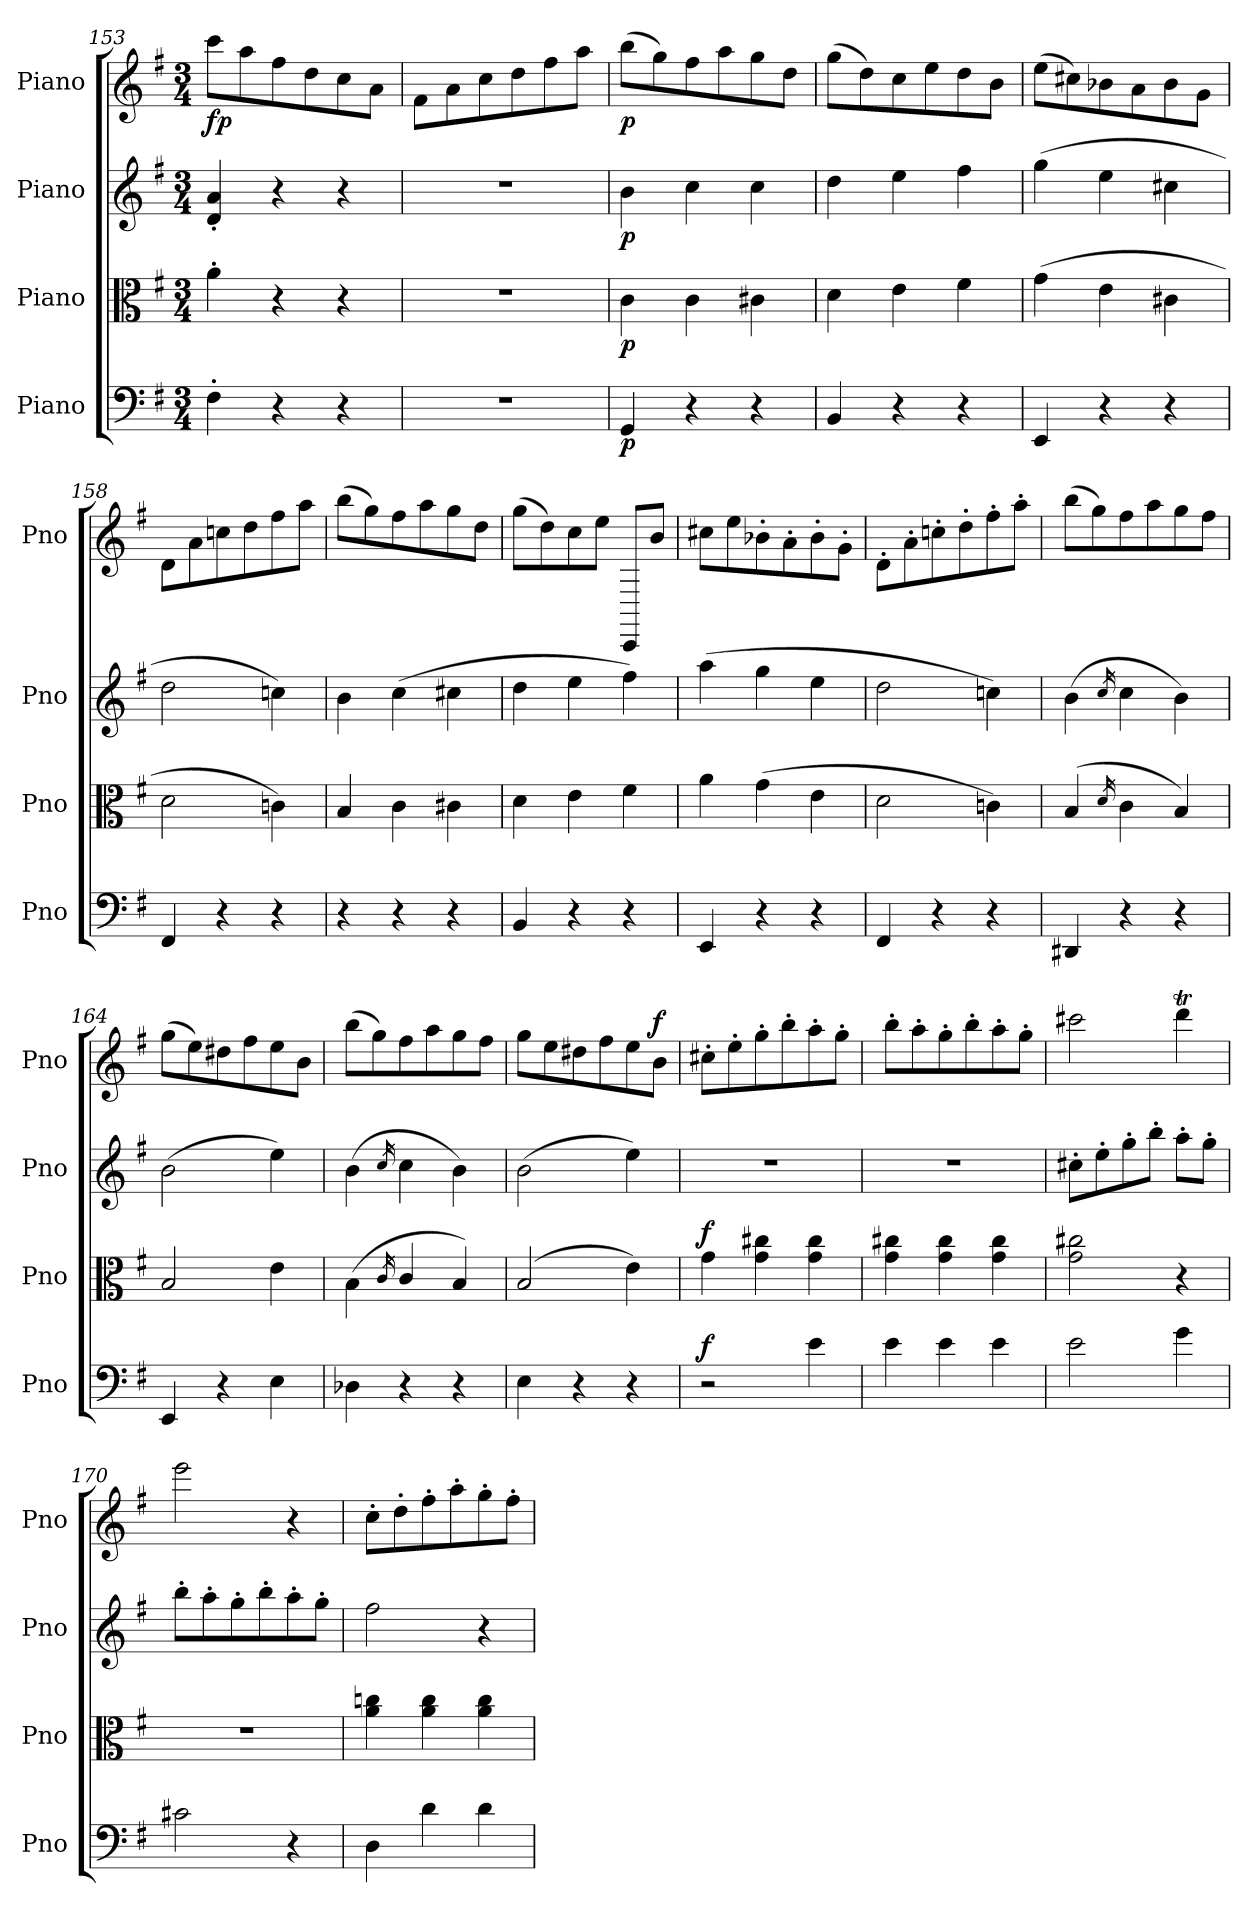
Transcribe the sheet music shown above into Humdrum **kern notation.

**kern	**dynam	**kern	**dynam	**kern	**dynam	**kern	**dynam
*part4	*part4	*part3	*part3	*part2	*part2	*part1	*part1
*staff4	*staff4	*staff3	*staff3	*staff2	*staff2	*staff1	*staff1
*I"Piano	*	*I"Piano	*	*I"Piano	*	*I"Piano	*
*I'Pno	*	*I'Pno	*	*I'Pno	*	*I'Pno	*
*clefF4	*	*clefC3	*	*clefG2	*	*clefG2	*
*k[f#]	*	*k[f#]	*	*k[f#]	*	*k[f#]	*
*M3/4	*	*M3/4	*	*M3/4	*	*M3/4	*
=153	=153	=153	=153	=153	=153	=153	=153
!	!	!	!	!	!	!	!LO:DY:b
4F#'\	.	4a'\	.	4d/' 4a/'	.	8ccc\L	fp
.	.	.	.	.	.	8aa\	.
4r	.	4r	.	4r	.	8ff#\	.
.	.	.	.	.	.	8dd\	.
4r	.	4r	.	4r	.	8cc\	.
.	.	.	.	.	.	8a\J	.
=154	=154	=154	=154	=154	=154	=154	=154
2.r	.	2.r	.	2.r	.	8f#\L	.
.	.	.	.	.	.	8a\	.
.	.	.	.	.	.	8cc\	.
.	.	.	.	.	.	8dd\	.
.	.	.	.	.	.	8ff#\	.
.	.	.	.	.	.	8aa\J	.
=155	=155	=155	=155	=155	=155	=155	=155
!	!LO:DY:b	!	!LO:DY:b	!	!LO:DY:b	!	!LO:DY:b
4GG/	p	4c\	p	4b\	p	(8bb\L	p
.	.	.	.	.	.	8gg\)	.
4r	.	4c\	.	4cc\	.	8ff#\	.
.	.	.	.	.	.	8aa\	.
4r	.	4c#X\	.	4cc\	.	8gg\	.
.	.	.	.	.	.	8dd\J	.
=156	=156	=156	=156	=156	=156	=156	=156
4BB/	.	4d\	.	4dd\	.	(8gg\L	.
.	.	.	.	.	.	8dd\)	.
4r	.	4e\	.	4ee\	.	8cc\	.
.	.	.	.	.	.	8ee\	.
4r	.	4f#\	.	4ff#\	.	8dd\	.
.	.	.	.	.	.	8b\J	.
=157	=157	=157	=157	=157	=157	=157	=157
4EE/	.	(4g\	.	(4gg\	.	(8ee\L	.
.	.	.	.	.	.	8cc#X\)	.
4r	.	4e\	.	4ee\	.	8b-X\	.
.	.	.	.	.	.	8a\	.
4r	.	4c#X\	.	4cc#X\	.	8b-\	.
.	.	.	.	.	.	8g\J	.
=158	=158	=158	=158	=158	=158	=158	=158
4FF#/	.	2d\	.	2dd\	.	8d\L	.
.	.	.	.	.	.	8a\	.
4r	.	.	.	.	.	8ccn\	.
.	.	.	.	.	.	8dd\	.
4r	.	4cn\)	.	4ccn\)	.	8ff#\	.
.	.	.	.	.	.	8aa\J	.
=159	=159	=159	=159	=159	=159	=159	=159
4r	.	4B/	.	4b\	.	(8bb\L	.
.	.	.	.	.	.	8gg\)	.
4r	.	4c\	.	(4cc\	.	8ff#\	.
.	.	.	.	.	.	8aa\	.
4r	.	4c#X\	.	4cc#X\	.	8gg\	.
.	.	.	.	.	.	8dd\J	.
=160	=160	=160	=160	=160	=160	=160	=160
4BB/	.	4d\	.	4dd\	.	(8gg\L	.
.	.	.	.	.	.	8dd\)	.
4r	.	4e\	.	4ee\	.	8cc\	.
.	.	.	.	.	.	8ee\J	.
4r	.	4f#\	.	4ff#\)	.	8CC/L	.
.	.	.	.	.	.	8b/J	.
=161	=161	=161	=161	=161	=161	=161	=161
4EE/	.	4a\	.	(4aa\	.	8cc#X\L	.
.	.	.	.	.	.	8ee\	.
4r	.	(4g\	.	4gg\	.	8b-X'\	.
.	.	.	.	.	.	8a'\	.
4r	.	4e\	.	4ee\	.	8b-'\	.
.	.	.	.	.	.	8g'\J	.
=162	=162	=162	=162	=162	=162	=162	=162
4FF#/	.	2d\	.	2dd\	.	8d'\L	.
.	.	.	.	.	.	8a'\	.
4r	.	.	.	.	.	8ccn'\	.
.	.	.	.	.	.	8dd'\	.
4r	.	4cn\)	.	4ccn\)	.	8ff#'\	.
.	.	.	.	.	.	8aa'\J	.
=163	=163	=163	=163	=163	=163	=163	=163
4DD#X/	.	(4B/	.	(4b\	.	(8bb\L	.
.	.	.	.	.	.	8gg\)	.
.	.	16qd/	.	16qcc/	.	.	.
4r	.	4c\	.	4cc\	.	8ff#\	.
.	.	.	.	.	.	8aa\	.
4r	.	4B/)	.	4b\)	.	8gg\	.
.	.	.	.	.	.	8ff#\J	.
=164	=164	=164	=164	=164	=164	=164	=164
4EE/	.	2B/	.	(2b\	.	(8gg\L	.
.	.	.	.	.	.	8ee\)	.
4r	.	.	.	.	.	8dd#X\	.
.	.	.	.	.	.	8ff#\	.
4E\	.	4e\	.	4ee\)	.	8ee\	.
.	.	.	.	.	.	8b\J	.
=165	=165	=165	=165	=165	=165	=165	=165
4D-X\	.	(4B\	.	(4b\	.	(8bb\L	.
.	.	.	.	.	.	8gg\)	.
.	.	16qc/	.	16qcc/	.	.	.
4r	.	4c/	.	4cc\	.	8ff#\	.
.	.	.	.	.	.	8aa\	.
4r	.	4B/)	.	4b\)	.	8gg\	.
.	.	.	.	.	.	8ff#\J	.
=166	=166	=166	=166	=166	=166	=166	=166
4E\	.	(2B/	.	(2b\	.	8gg\L	.
.	.	.	.	.	.	8ee\	.
4r	.	.	.	.	.	8dd#X\	.
.	.	.	.	.	.	8ff#\	.
4r	.	4e\)	.	4ee\)	.	8ee\	.
!	!	!	!	!	!	!	!LO:DY:a
.	.	.	.	.	.	8b\J	f
=167	=167	=167	=167	=167	=167	=167	=167
!	!LO:DY:a	!	!LO:DY:a	!	!	!	!
2r	f	4g\	f	2.r	.	8cc#X'\L	.
.	.	.	.	.	.	8ee'\	.
.	.	4g\ 4cc#X\	.	.	.	8gg'\	.
.	.	.	.	.	.	8bb'\	.
4e\	.	4g\ 4cc#\	.	.	.	8aa'\	.
.	.	.	.	.	.	8gg'\J	.
=168	=168	=168	=168	=168	=168	=168	=168
4e\	.	4g\ 4cc#X\	.	2.r	.	8bb'\L	.
.	.	.	.	.	.	8aa'\	.
4e\	.	4g\ 4cc#\	.	.	.	8gg'\	.
.	.	.	.	.	.	8bb'\	.
4e\	.	4g\ 4cc#\	.	.	.	8aa'\	.
.	.	.	.	.	.	8gg'\J	.
=169	=169	=169	=169	=169	=169	=169	=169
2e\	.	2g\ 2cc#X\	.	8cc#X'\L	.	2ccc#X\	.
.	.	.	.	8ee'\	.	.	.
.	.	.	.	8gg'\	.	.	.
.	.	.	.	8bb'\J	.	.	.
4g\	.	4r	.	8aa'\L	.	4dddT\	.
.	.	.	.	8gg'\J	.	.	.
=170	=170	=170	=170	=170	=170	=170	=170
2c#X\	.	2.r	.	8bb'\L	.	2eee\	.
.	.	.	.	8aa'\	.	.	.
.	.	.	.	8gg'\	.	.	.
.	.	.	.	8bb'\	.	.	.
4r	.	.	.	8aa'\	.	4r	.
.	.	.	.	8gg'\J	.	.	.
=171	=171	=171	=171	=171	=171	=171	=171
4D\	.	4a\ 4ccn\	.	2ff#\	.	8cc'\L	.
.	.	.	.	.	.	8dd'\	.
4d\	.	4a\ 4cc\	.	.	.	8ff#'\	.
.	.	.	.	.	.	8aa'\	.
4d\	.	4a\ 4cc\	.	4r	.	8gg'\	.
.	.	.	.	.	.	8ff#'\J	.
=	=	=	=	=	=	=	=
*-	*-	*-	*-	*-	*-	*-	*-
